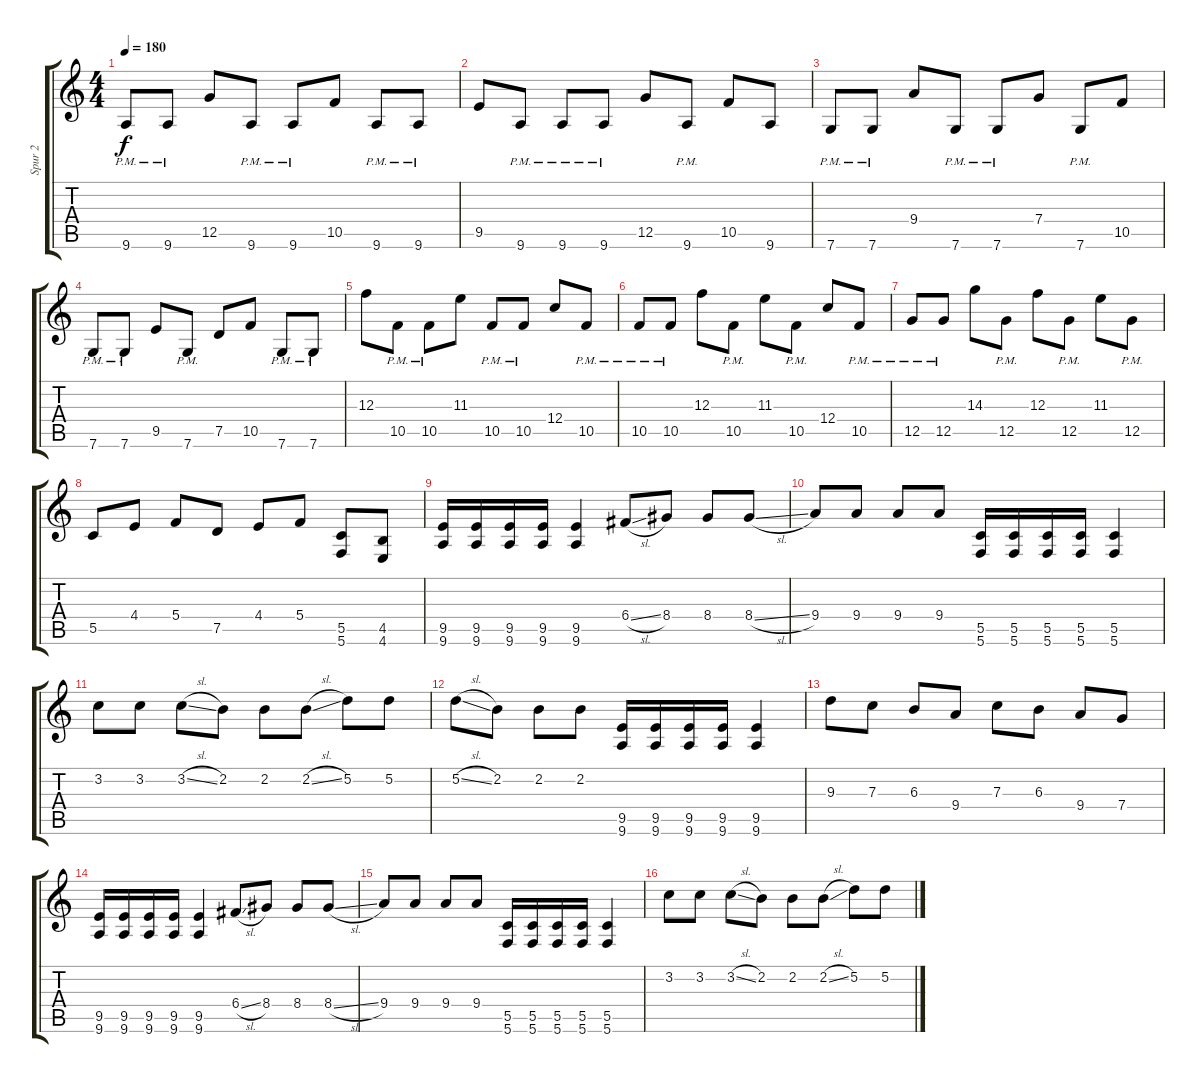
\track ("Spur 2" "Spur 2") {instrument distortionguitar}
\staff {score tabs}
\tuning (D4 A3 F3 C3 G2 C2) {hide}
\ts (4 4)
\tempo 180
\clef g2
\ks c
9.6{pm}.8{dy f} 9.6{pm}.8 12.5.8 9.6{pm}.8 9.6{pm}.8 10.5.8 9.6{pm}.8 9.6{pm}.8 |
9.5.8 9.6{pm}.8 9.6{pm}.8 9.6{pm}.8 12.5.8 9.6{pm}.8 10.5.8 9.6.8 |
7.6{pm}.8 7.6{pm}.8 9.4.8 7.6{pm}.8 7.6{pm}.8 7.4.8 7.6{pm}.8 10.5.8 |
7.6{pm}.8 7.6{pm}.8 9.5.8 7.6{pm}.8 7.5.8 10.5.8 7.6{pm}.8 7.6{pm}.8 |
12.3.8 10.5{pm}.8 10.5{pm}.8 11.3.8 10.5{pm}.8 10.5{pm}.8 12.4.8 10.5{pm}.8 |
10.5{pm}.8 10.5{pm}.8 12.3.8 10.5{pm}.8 11.3.8 10.5{pm}.8 12.4.8 10.5{pm}.8 |
12.5{pm}.8 12.5{pm}.8 14.3.8 12.5{pm}.8 12.3.8 12.5{pm}.8 11.3.8 12.5{pm}.8 |
5.5.8 4.4.8 5.4.8 7.5.8 4.4.8 5.4.8 (5.5 5.6).8 (4.5 4.6).8 |
(9.5 9.6).16 (9.5 9.6).16 (9.5 9.6).16 (9.5 9.6).16 (9.5 9.6).4 6.4{sl}.8 8.4.8 8.4.8 8.4{sl}.8 |
9.4.8 9.4.8 9.4.8 9.4.8 (5.5 5.6).16 (5.5 5.6).16 (5.5 5.6).16 (5.5 5.6).16 (5.5 5.6).4 |
3.2.8 3.2.8 3.2{sl}.8 2.2.8 2.2.8 2.2{sl}.8 5.2.8 5.2.8 |
5.2{sl}.8 2.2.8 2.2.8 2.2.8 (9.5 9.6).16 (9.5 9.6).16 (9.5 9.6).16 (9.5 9.6).16 (9.5 9.6).4 |
9.3.8 7.3.8 6.3.8 9.4.8 7.3.8 6.3.8 9.4.8 7.4.8 |
(9.5 9.6).16 (9.5 9.6).16 (9.5 9.6).16 (9.5 9.6).16 (9.5 9.6).4 6.4{sl}.8 8.4.8 8.4.8 8.4{sl}.8 |
9.4.8 9.4.8 9.4.8 9.4.8 (5.5 5.6).16 (5.5 5.6).16 (5.5 5.6).16 (5.5 5.6).16 (5.5 5.6).4 |
3.2.8 3.2.8 3.2{sl}.8 2.2.8 2.2.8 2.2{sl}.8 5.2.8 5.2.8
